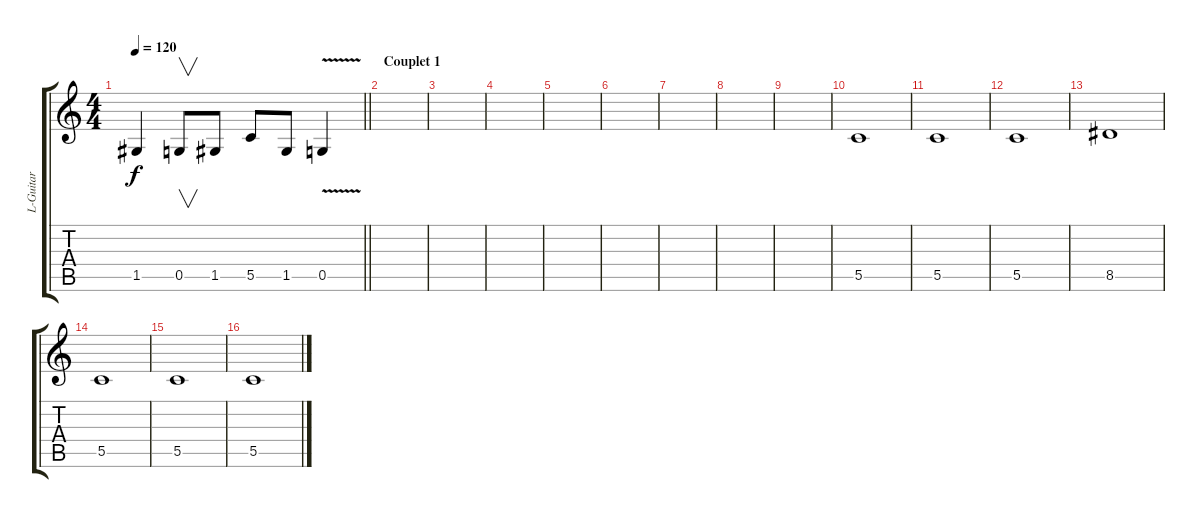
\track ("L-Guitar" "L-Guitar") {instrument distortionguitar}
\staff {score tabs}
\tuning (D4 A3 F3 C3 G2 C2) {hide}
\ts (4 4)
\tempo 120
\clef g2
\barLineRight lightlight
\ks c
1.5.4{dy f} 0.5.8{v} 1.5.8 5.5.8 1.5.8 0.5{v}.4 |
\section ("" "Couplet 1")
|
|
|
|
|
|
|
|
5.5.1 |
5.5.1 |
5.5.1 |
8.5.1 |
5.5.1 |
5.5.1 |
5.5.1
